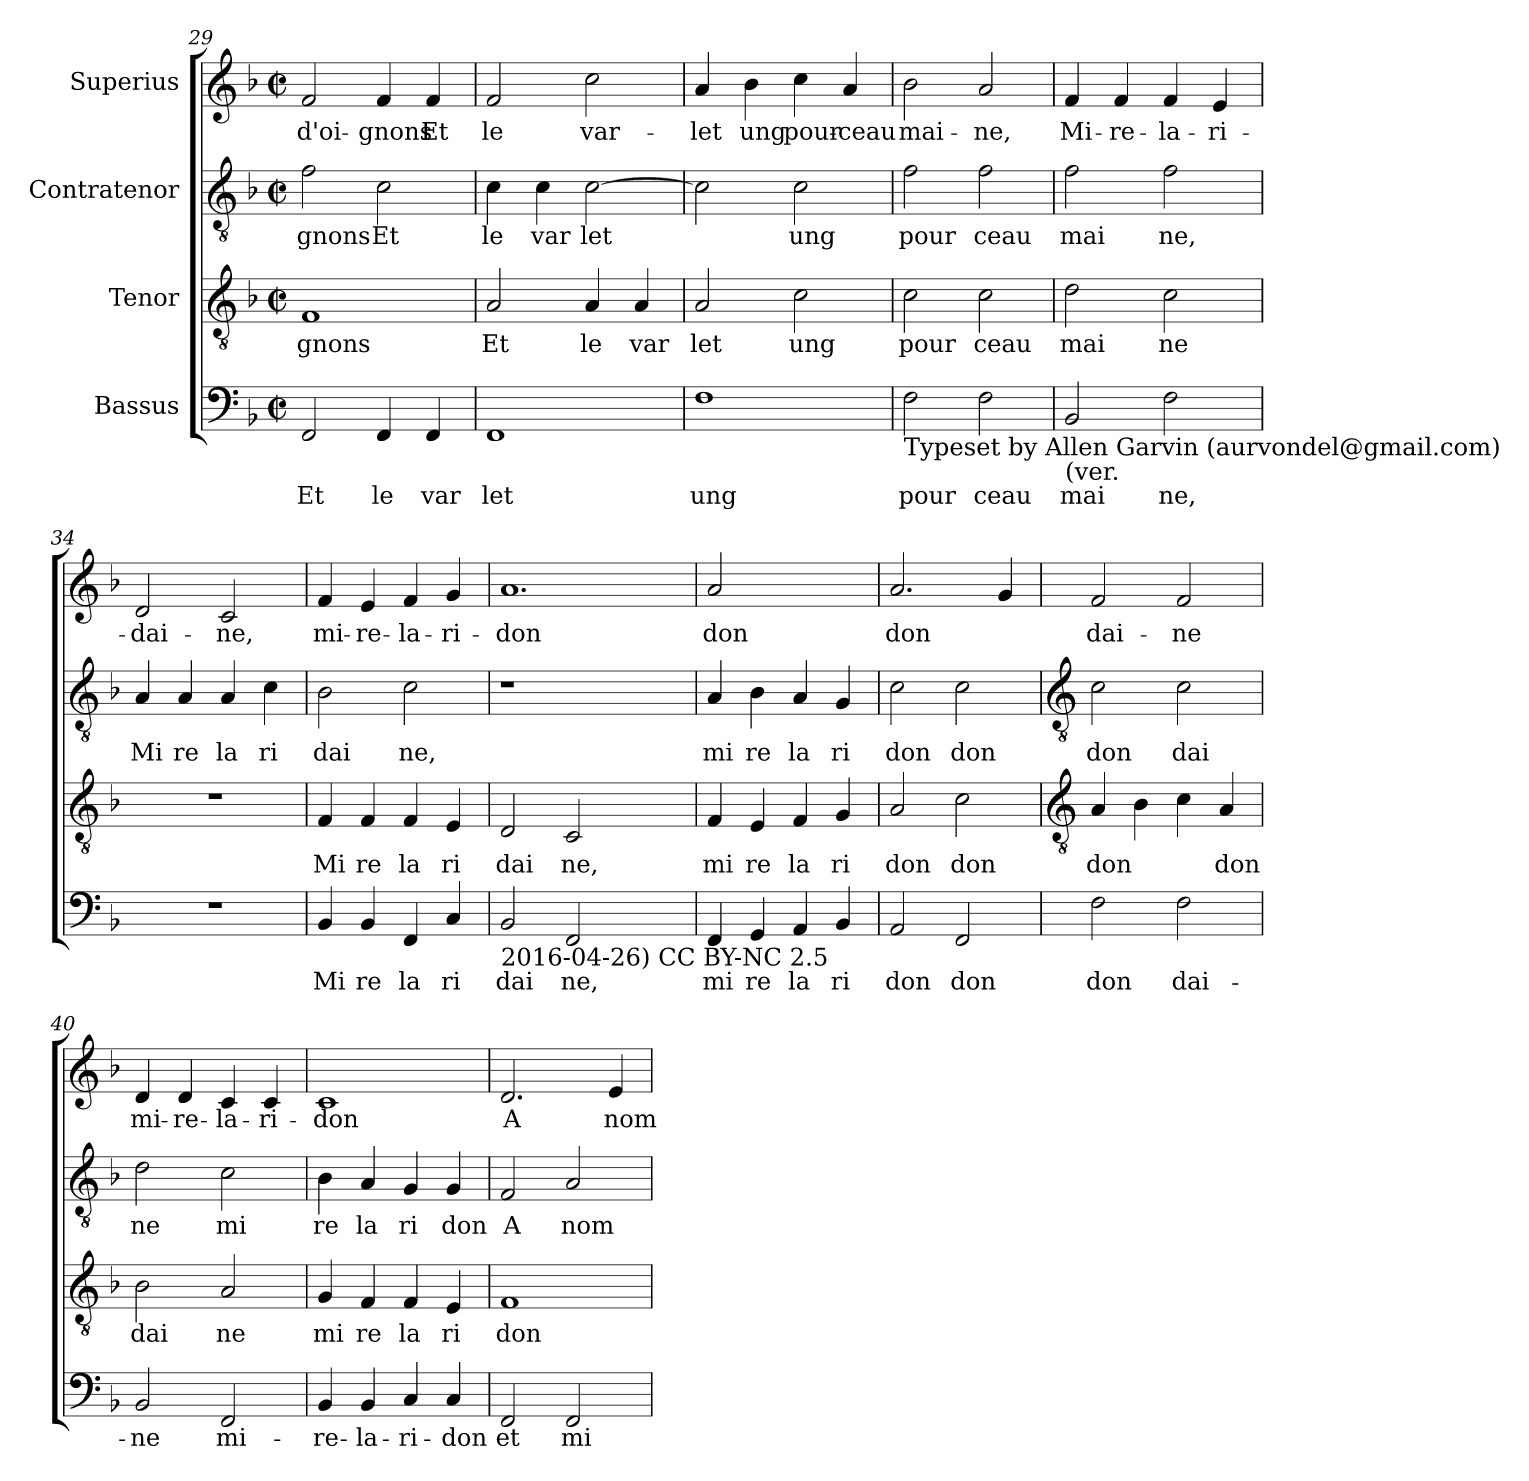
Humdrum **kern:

**kern	**text	**kern	**text	**kern	**text	**kern	**text
*part4	*part4	*part3	*part3	*part2	*part2	*part1	*part1
*staff4	*staff4	*staff3	*staff3	*staff2	*staff2	*staff1	*staff1
*I"Bassus	*	*I"Tenor	*	*I"Contratenor	*	*I"Superius	*
!!LO:LB:g=z
*clefF4	*	*clefGv2	*	*clefGv2	*	*clefG2	*
*k[b-]	*	*k[b-]	*	*k[b-]	*	*k[b-]	*
*F:	*	*F:	*	*F:	*	*F:	*
*M2/2	*	*M2/2	*	*M2/2	*	*M2/2	*
*met(c|)	*	*met(c|)	*	*met(c|)	*	*met(c|)	*
=29	=29	=29	=29	=29	=29	=29	=29
!	!LO:LY:b	!	!LO:LY:b	!	!LO:LY:b	!	!LO:LY:b
2FF/	Et	1F	gnons	2f\	gnons	2f/	d'oi-
!	!LO:LY:b	!	!	!	!LO:LY:b	!	!LO:LY:b
4FF/	le	.	.	2c\	Et	4f/	-gnons
!	!LO:LY:b	!	!	!	!	!	!LO:LY:b
4FF/	var	.	.	.	.	4f/	Et
=30	=30	=30	=30	=30	=30	=30	=30
!	!LO:LY:b	!	!LO:LY:b	!	!LO:LY:b	!	!LO:LY:b
1FF	let	2A/	Et	4c\	le	2f/	le
!	!	!	!	!	!LO:LY:b	!	!
.	.	.	.	4c\	var	.	.
!	!	!	!LO:LY:b	!	!LO:LY:b	!	!LO:LY:b
.	.	4A/	le	[2c\	let	2cc\	var-
!	!	!	!LO:LY:b	!	!	!	!
.	.	4A/	var	.	.	.	.
=31	=31	=31	=31	=31	=31	=31	=31
!	!LO:LY:b	!	!LO:LY:b	!	!	!	!LO:LY:b
1F	ung	2A/	let	2c\]	.	4a/	-let
!	!	!	!	!	!	!	!LO:LY:b
.	.	.	.	.	.	4b-\	ung
!	!	!	!LO:LY:b	!	!LO:LY:b	!	!LO:LY:b
.	.	2c\	ung	2c\	ung	4cc\	pour-
!	!	!	!	!	!	!	!LO:LY:b
.	.	.	.	.	.	4a/	-ceau
=32	=32	=32	=32	=32	=32	=32	=32
!LO:TX:b:t=Typeset by Allen Garvin (aurvondel@gmail.com)	!	!	!	!	!	!	!
!	!LO:LY:b	!	!LO:LY:b	!	!LO:LY:b	!	!LO:LY:b
2F\	pour	2c\	pour	2f\	pour	2b-\	mai-
!	!LO:LY:b	!	!LO:LY:b	!	!LO:LY:b	!	!LO:LY:b
2F\	ceau	2c\	ceau	2f\	ceau	2a/	-ne,
=33	=33	=33	=33	=33	=33	=33	=33
!LO:TX:b:t=(ver.	!	!	!	!	!	!	!
!	!LO:LY:b	!	!LO:LY:b	!	!LO:LY:b	!	!LO:LY:b
2BB-/	mai	2d\	mai	2f\	mai	4f/	Mi-
!	!	!	!	!	!	!	!LO:LY:b
.	.	.	.	.	.	4f/	-re-
!	!LO:LY:b	!	!LO:LY:b	!	!LO:LY:b	!	!LO:LY:b
2F\	ne,	2c\	ne	2f\	ne,	4f/	-la-
!	!	!	!	!	!	!	!LO:LY:b
.	.	.	.	.	.	4e/	-ri-
=34	=34	=34	=34	=34	=34	=34	=34
!	!	!	!	!	!LO:LY:b	!	!LO:LY:b
1r	.	1r	.	4A/	Mi	2d/	-dai-
!	!	!	!	!	!LO:LY:b	!	!
.	.	.	.	4A/	re	.	.
!	!	!	!	!	!LO:LY:b	!	!LO:LY:b
.	.	.	.	4A/	la	2c/	-ne,
!	!	!	!	!	!LO:LY:b	!	!
.	.	.	.	4c\	ri	.	.
=35	=35	=35	=35	=35	=35	=35	=35
!	!LO:LY:b	!	!LO:LY:b	!	!LO:LY:b	!	!LO:LY:b
4BB-/	Mi	4F/	Mi	2B-\	dai	4f/	mi-
!	!LO:LY:b	!	!LO:LY:b	!	!	!	!LO:LY:b
4BB-/	re	4F/	re	.	.	4e/	-re-
!	!LO:LY:b	!	!LO:LY:b	!	!LO:LY:b	!	!LO:LY:b
4FF/	la	4F/	la	2c\	ne,	4f/	-la-
!	!LO:LY:b	!	!LO:LY:b	!	!	!	!LO:LY:b
4C/	ri	4E/	ri	.	.	4g/	-ri-
=36	=36	=36	=36	=36	=36	=36	=36
!LO:TX:b:t=2016-04-26) CC BY-NC 2.5	!	!	!	!	!	!	!
!	!LO:LY:b	!	!LO:LY:b	!	!	!	!LO:LY:b
2BB-/	dai	2D/	dai	1r	.	1.a	-don
!	!LO:LY:b	!	!LO:LY:b	!	!	!	!
2FF/	ne,	2C/	ne,	.	.	.	.
2ryy	.	2ryy	.	2ryy	.	.	.
=37	=37	=37	=37	=37	=37	=37	=37
!	!LO:LY:b	!	!LO:LY:b	!	!LO:LY:b	!	!LO:LY:b
4FF/	mi	4F/	mi	4A/	mi	2a/	don
!	!LO:LY:b	!	!LO:LY:b	!	!LO:LY:b	!	!
4GG/	re	4E/	re	4B-\	re	.	.
!	!LO:LY:b	!	!LO:LY:b	!	!LO:LY:b	!	!
4AA/	la	4F/	la	4A/	la	2ryy	.
!	!LO:LY:b	!	!LO:LY:b	!	!LO:LY:b	!	!
4BB-/	ri	4G/	ri	4G/	ri	.	.
!!LO:LB:g=z
=38	=38	=38	=38	=38	=38	=38	=38
!	!LO:LY:b	!	!LO:LY:b	!	!LO:LY:b	!	!LO:LY:b
2AA/	don	2A/	don	2c\	don	2.a/	don
!	!LO:LY:b	!	!LO:LY:b	!	!LO:LY:b	!	!
2FF/	don	2c\	don	2c\	don	.	.
.	.	.	.	.	.	4g/	.
!!LO:LB:g=z
=39	=39	=39	=39	=39	=39	=39	=39
*	*	*clefGv2	*	*clefGv2	*	*	*
!	!LO:LY:b	!	!LO:LY:b	!	!LO:LY:b	!	!LO:LY:b
2F\	don	4A/	don	2c\	don	2f/	dai-
.	.	4B-\	.	.	.	.	.
!	!LO:LY:b	!	!	!	!LO:LY:b	!	!LO:LY:b
2F\	dai-	4c\	.	2c\	dai	2f/	-ne
!	!	!	!LO:LY:b	!	!	!	!
.	.	4A/	don	.	.	.	.
=40	=40	=40	=40	=40	=40	=40	=40
!	!LO:LY:b	!	!LO:LY:b	!	!LO:LY:b	!	!LO:LY:b
2BB-/	-ne	2B-\	dai	2d\	ne	4d/	mi-
!	!	!	!	!	!	!	!LO:LY:b
.	.	.	.	.	.	4d/	-re-
!	!LO:LY:b	!	!LO:LY:b	!	!LO:LY:b	!	!LO:LY:b
2FF/	mi-	2A/	ne	2c\	mi	4c/	-la-
!	!	!	!	!	!	!	!LO:LY:b
.	.	.	.	.	.	4c/	-ri-
=41	=41	=41	=41	=41	=41	=41	=41
!	!LO:LY:b	!	!LO:LY:b	!	!LO:LY:b	!	!LO:LY:b
4BB-/	-re-	4G/	mi	4B-\	re	1c	-don
!	!LO:LY:b	!	!LO:LY:b	!	!LO:LY:b	!	!
4BB-/	-la-	4F/	re	4A/	la	.	.
!	!LO:LY:b	!	!LO:LY:b	!	!LO:LY:b	!	!
4C/	-ri-	4F/	la	4G/	ri	.	.
!	!LO:LY:b	!	!LO:LY:b	!	!LO:LY:b	!	!
4C/	-don	4E/	ri	4G/	don	.	.
=42	=42	=42	=42	=42	=42	=42	=42
!	!LO:LY:b	!	!LO:LY:b	!	!LO:LY:b	!	!LO:LY:b
2FF/	et	1F	don	2F/	A	2.d/	A
!	!LO:LY:b	!	!	!	!LO:LY:b	!	!
2FF/	mi-	.	.	2A/	nom	.	.
!	!	!	!	!	!	!	!LO:LY:b
.	.	.	.	.	.	4e/	nom
=	=	=	=	=	=	=	=
*-	*-	*-	*-	*-	*-	*-	*-
